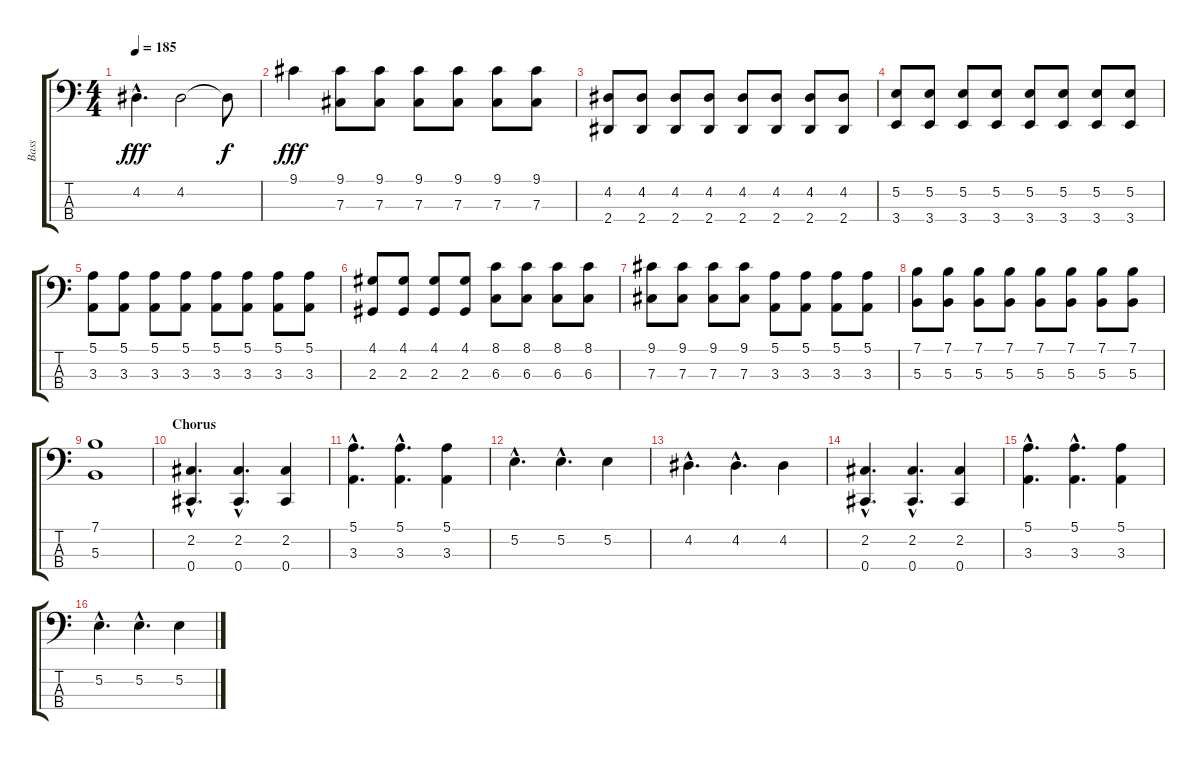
\track ("Bass" "Bass") {instrument electricbassfinger}
\staff {score tabs}
\tuning (E2 B1 Gb1 Db1) {hide}
\ts (4 4)
\tempo 185
\clef f4
\ks c
4.2{hac}.4{d dy fff} 4.2.2 4.2{t}.8{dy f} |
9.1.4{dy fff} (9.1 7.3).8 (9.1 7.3).8 (9.1 7.3).8 (9.1 7.3).8 (9.1 7.3).8 (9.1 7.3).8 |
(4.2 2.4).8 (4.2 2.4).8 (4.2 2.4).8 (4.2 2.4).8 (4.2 2.4).8 (4.2 2.4).8 (4.2 2.4).8 (4.2 2.4).8 |
(5.2 3.4).8 (5.2 3.4).8 (5.2 3.4).8 (5.2 3.4).8 (5.2 3.4).8 (5.2 3.4).8 (5.2 3.4).8 (5.2 3.4).8 |
(5.1 3.3).8 (5.1 3.3).8 (5.1 3.3).8 (5.1 3.3).8 (5.1 3.3).8 (5.1 3.3).8 (5.1 3.3).8 (5.1 3.3).8 |
(4.1 2.3).8 (4.1 2.3).8 (4.1 2.3).8 (4.1 2.3).8 (8.1 6.3).8 (8.1 6.3).8 (8.1 6.3).8 (8.1 6.3).8 |
(9.1 7.3).8 (9.1 7.3).8 (9.1 7.3).8 (9.1 7.3).8 (5.1 3.3).8 (5.1 3.3).8 (5.1 3.3).8 (5.1 3.3).8 |
(7.1 5.3).8 (7.1 5.3).8 (7.1 5.3).8 (7.1 5.3).8 (7.1 5.3).8 (7.1 5.3).8 (7.1 5.3).8 (7.1 5.3).8 |
(7.1 5.3).1 |
\section ("" "Chorus")
(2.2{hac} 0.4{hac}).4{d} (2.2{hac} 0.4{hac}).4{d} (2.2 0.4).4 |
(5.1{hac} 3.3{hac}).4{d} (5.1{hac} 3.3{hac}).4{d} (5.1 3.3).4 |
5.2{hac}.4{d} 5.2{hac}.4{d} 5.2.4 |
4.2{hac}.4{d} 4.2{hac}.4{d} 4.2.4 |
(2.2{hac} 0.4{hac}).4{d} (2.2{hac} 0.4{hac}).4{d} (2.2 0.4).4 |
(5.1{hac} 3.3{hac}).4{d} (5.1{hac} 3.3{hac}).4{d} (5.1 3.3).4 |
5.2{hac}.4{d} 5.2{hac}.4{d} 5.2.4
